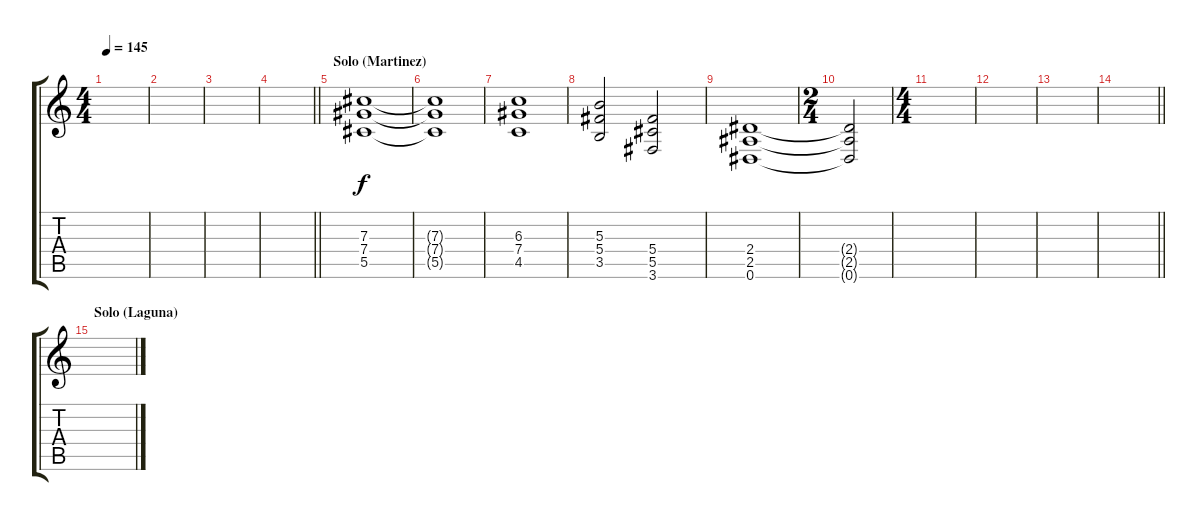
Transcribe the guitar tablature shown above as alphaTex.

\track "" {instrument overdrivenguitar}
\staff {score tabs}
\tuning (Eb4 Bb3 Gb3 Db3 Ab2 Eb2) {hide}
\ts (4 4)
\tempo 145
\clef g2
\ks c
|
|
|
\barLineRight lightlight
|
\section ("" "Solo (Martinez)")
(7.3 7.4 5.5).1 |
(7.3{t} 7.4{t} 5.5{t}).1 |
(6.3 7.4 4.5).1 |
(5.3 5.4 3.5).2 (5.4 5.5 3.6).2 |
(2.4 2.5 0.6).1 |
\ts (2 4)
(2.4{t} 2.5{t} 0.6{t}).2 |
\ts (4 4)
|
|
|
\barLineRight lightlight
|
\section ("" "Solo (Laguna)")
